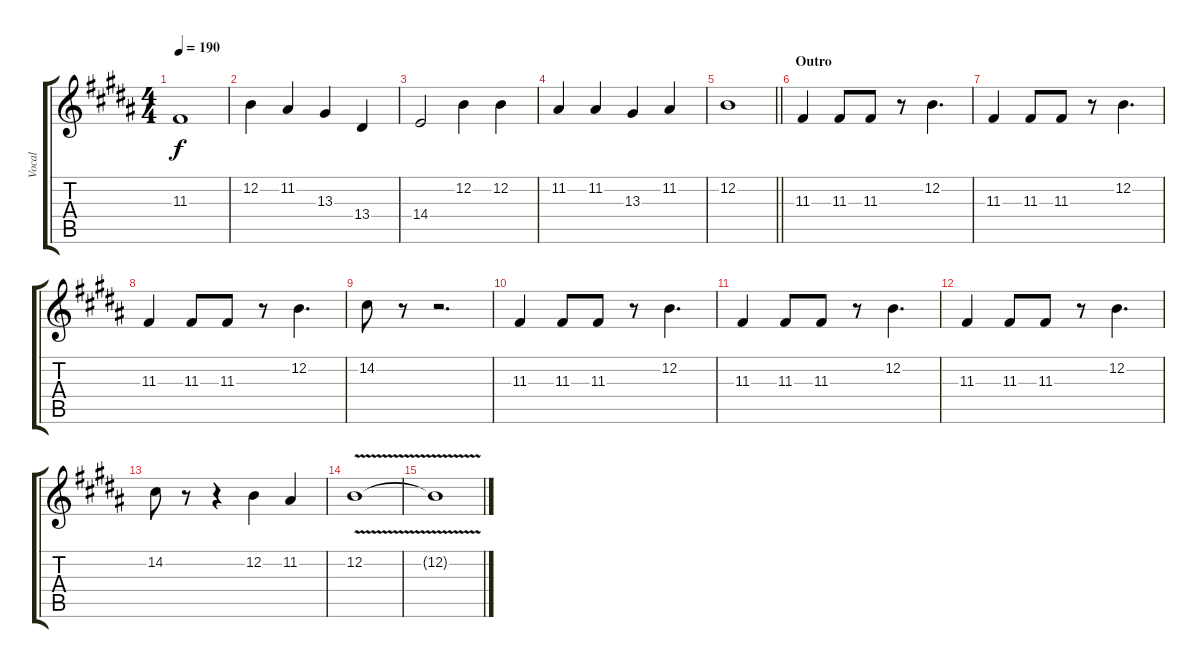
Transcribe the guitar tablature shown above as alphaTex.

\track ("Vocal" "Vocal") {instrument brasssection}
\staff {score tabs}
\tuning (E4 B3 G3 D3 A2 E2) {hide}
\ts (4 4)
\tempo 190
\clef g2
\ks b
11.3.1{dy f} |
12.2.4 11.2.4 13.3.4 13.4.4 |
14.4.2 12.2.4 12.2.4 |
11.2.4 11.2.4 13.3.4 11.2.4 |
\barLineRight lightlight
12.2.1 |
\section ("" "Outro")
11.3.4 11.3.8 11.3.8 r.8 12.2.4{d} |
11.3.4 11.3.8 11.3.8 r.8 12.2.4{d} |
11.3.4 11.3.8 11.3.8 r.8 12.2.4{d} |
14.2.8 r.8 r.2{d} |
11.3.4 11.3.8 11.3.8 r.8 12.2.4{d} |
11.3.4 11.3.8 11.3.8 r.8 12.2.4{d} |
11.3.4 11.3.8 11.3.8 r.8 12.2.4{d} |
14.2.8 r.8 r.4 12.2.4 11.2.4 |
12.2{v}.1 |
12.2{t}.1
